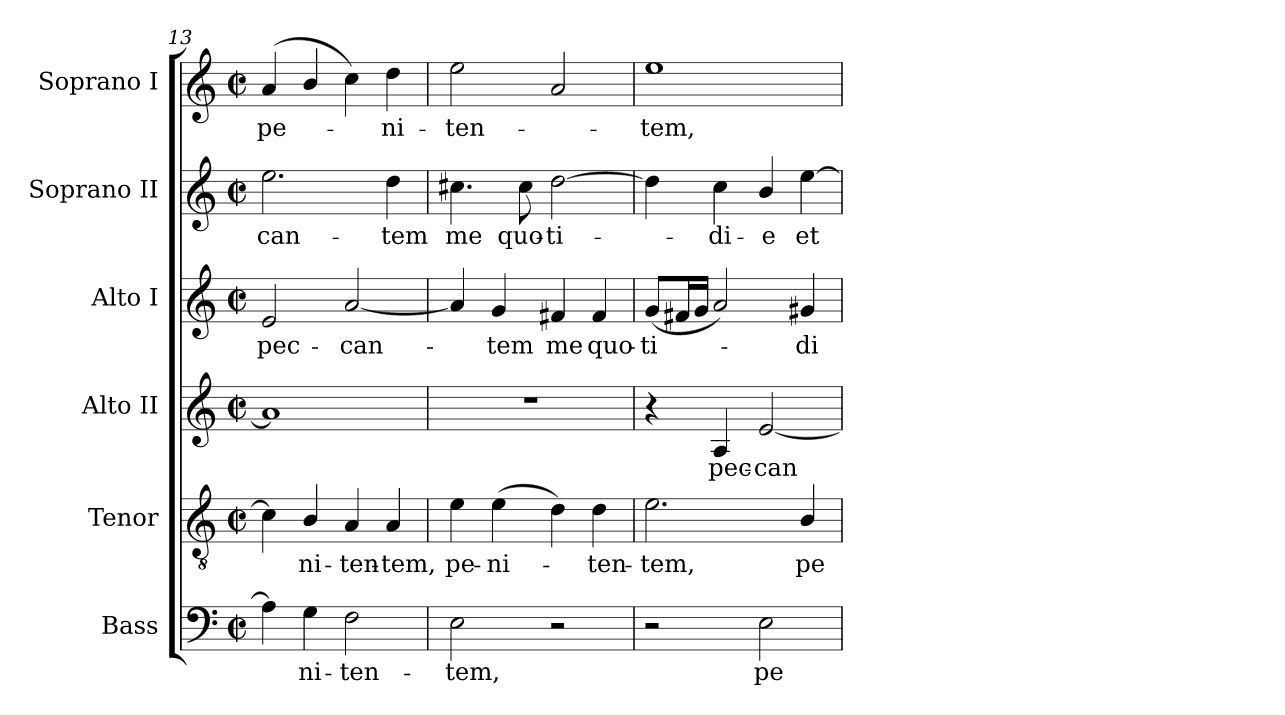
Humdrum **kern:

**kern	**text	**kern	**text	**kern	**text	**kern	**text	**kern	**text	**kern	**text
*part6	*part6	*part5	*part5	*part4	*part4	*part3	*part3	*part2	*part2	*part1	*part1
*staff6	*staff6	*staff5	*staff5	*staff4	*staff4	*staff3	*staff3	*staff2	*staff2	*staff1	*staff1
*I"Bass	*	*I"Tenor	*	*I"Alto II	*	*I"Alto I	*	*I"Soprano II	*	*I"Soprano I	*
*I'B.	*	*I'T.	*	*I'A2.	*	*I'A1.	*	*I'S2.	*	*I'S1.	*
*clefF4	*	*clefGv2	*	*clefG2	*	*clefG2	*	*clefG2	*	*clefG2	*
*	*	*ITrd7c12	*	*	*	*	*	*	*	*	*
*k[]	*	*k[]	*	*k[]	*	*k[]	*	*k[]	*	*k[]	*
*C:	*	*C:	*	*C:	*	*C:	*	*C:	*	*C:	*
*M2/2	*	*M2/2	*	*M2/2	*	*M2/2	*	*M2/2	*	*M2/2	*
*met(c|)	*	*met(c|)	*	*met(c|)	*	*met(c|)	*	*met(c|)	*	*met(c|)	*
=13	=13	=13	=13	=13	=13	=13	=13	=13	=13	=13	=13
!	!	!	!	!	!	!	!LO:LY:b:color=#000000	!	!	!	!
!	!	!	!	!	!	!	!	!	!LO:LY:b:color=#000000	!	!
!	!	!	!	!	!	!	!	!	!	!	!LO:LY:b:color=#000000
4Ai\]	.	4Ci\]	.	1ai]	.	2ei/	pec-	2.eei\	-can-	(4ai/	pe-
!	!LO:LY:b:color=#000000	!	!	!	!	!	!	!	!	!	!
!	!	!	!LO:LY:b:color=#000000	!	!	!	!	!	!	!	!
4Gi\	-ni-	4BBi/	-ni-	.	.	.	.	.	.	4bi/	.
!	!LO:LY:b:color=#000000	!	!	!	!	!	!	!	!	!	!
!	!	!	!LO:LY:b:color=#000000	!	!	!	!	!	!	!	!
!	!	!	!	!	!	!	!LO:LY:b:color=#000000	!	!	!	!
2Fi\	-ten-	4AAi/	-ten-	.	.	[2ai/	-can-	.	.	4cci\)	.
!	!	!	!LO:LY:b:color=#000000	!	!	!	!	!	!	!	!
!	!	!	!	!	!	!	!	!	!LO:LY:b:color=#000000	!	!
!	!	!	!	!	!	!	!	!	!	!	!LO:LY:b:color=#000000
.	.	4AAi/	-tem,	.	.	.	.	4ddi\	-tem	4ddi\	-ni-
=14	=14	=14	=14	=14	=14	=14	=14	=14	=14	=14	=14
!	!LO:LY:b:color=#000000	!	!	!	!	!	!	!	!	!	!
!	!	!	!LO:LY:b:color=#000000	!	!	!	!	!	!	!	!
!	!	!	!	!	!	!	!	!	!LO:LY:b:color=#000000	!	!
!	!	!	!	!	!	!	!	!	!	!	!LO:LY:b:color=#000000
2Ei\	-tem,	4Ei\	pe-	1r	.	4ai/]	.	4.cc#Xi\	me	2eei\	-ten-
!	!	!	!LO:LY:b:color=#000000	!	!	!	!	!	!	!	!
!	!	!	!	!	!	!	!LO:LY:b:color=#000000	!	!	!	!
.	.	(4Ei\	-ni-	.	.	4gi/	-tem	.	.	.	.
!	!	!	!	!	!	!	!	!	!LO:LY:b:color=#000000	!	!
.	.	.	.	.	.	.	.	8cc#i\	quo-	.	.
!	!	!	!	!	!	!	!LO:LY:b:color=#000000	!	!	!	!
!	!	!	!	!	!	!	!	!	!LO:LY:b:color=#000000	!	!
2r	.	4Di\)	.	.	.	4f#Xi/	me	[2ddi\	-ti-	2ai/	.
!	!	!	!LO:LY:b:color=#000000	!	!	!	!	!	!	!	!
!	!	!	!	!	!	!	!LO:LY:b:color=#000000	!	!	!	!
.	.	4Di\	-ten-	.	.	4f#i/	quo-	.	.	.	.
=15	=15	=15	=15	=15	=15	=15	=15	=15	=15	=15	=15
!	!	!	!LO:LY:b:color=#000000	!	!	!	!	!	!	!	!
!	!	!	!	!	!	!	!LO:LY:b:color=#000000	!	!	!	!
!	!	!	!	!	!	!	!	!	!	!	!LO:LY:b:color=#000000
2r	.	2.Ei\	-tem,	4r	.	(8gi/L	-ti-	4ddi\]	.	1eei	-tem,
.	.	.	.	.	.	16f#i/L	.	.	.	.	.
.	.	.	.	.	.	16gi/JJ	.	.	.	.	.
!	!	!	!	!	!LO:LY:b:color=#000000	!	!	!	!	!	!
!	!	!	!	!	!	!	!	!	!LO:LY:b:color=#000000	!	!
.	.	.	.	4Ai/	pec-	2ai/)	.	4cci\	-di-	.	.
!	!LO:LY:b:color=#000000	!	!	!	!	!	!	!	!	!	!
!	!	!	!	!	!LO:LY:b:color=#000000	!	!	!	!	!	!
!	!	!	!	!	!	!	!	!	!LO:LY:b:color=#000000	!	!
2Ei\	pe[c]-	.	.	[2ei/	-can-	.	.	4bi/	-e	.	.
!	!	!	!LO:LY:b:color=#000000	!	!	!	!	!	!	!	!
!	!	!	!	!	!	!	!LO:LY:b:color=#000000	!	!	!	!
!	!	!	!	!	!	!	!	!	!LO:LY:b:color=#000000	!	!
.	.	4BBi/	pe-	.	.	4g#Xi/	-di-	[4eei\	et	.	.
=	=	=	=	=	=	=	=	=	=	=	=
*-	*-	*-	*-	*-	*-	*-	*-	*-	*-	*-	*-
